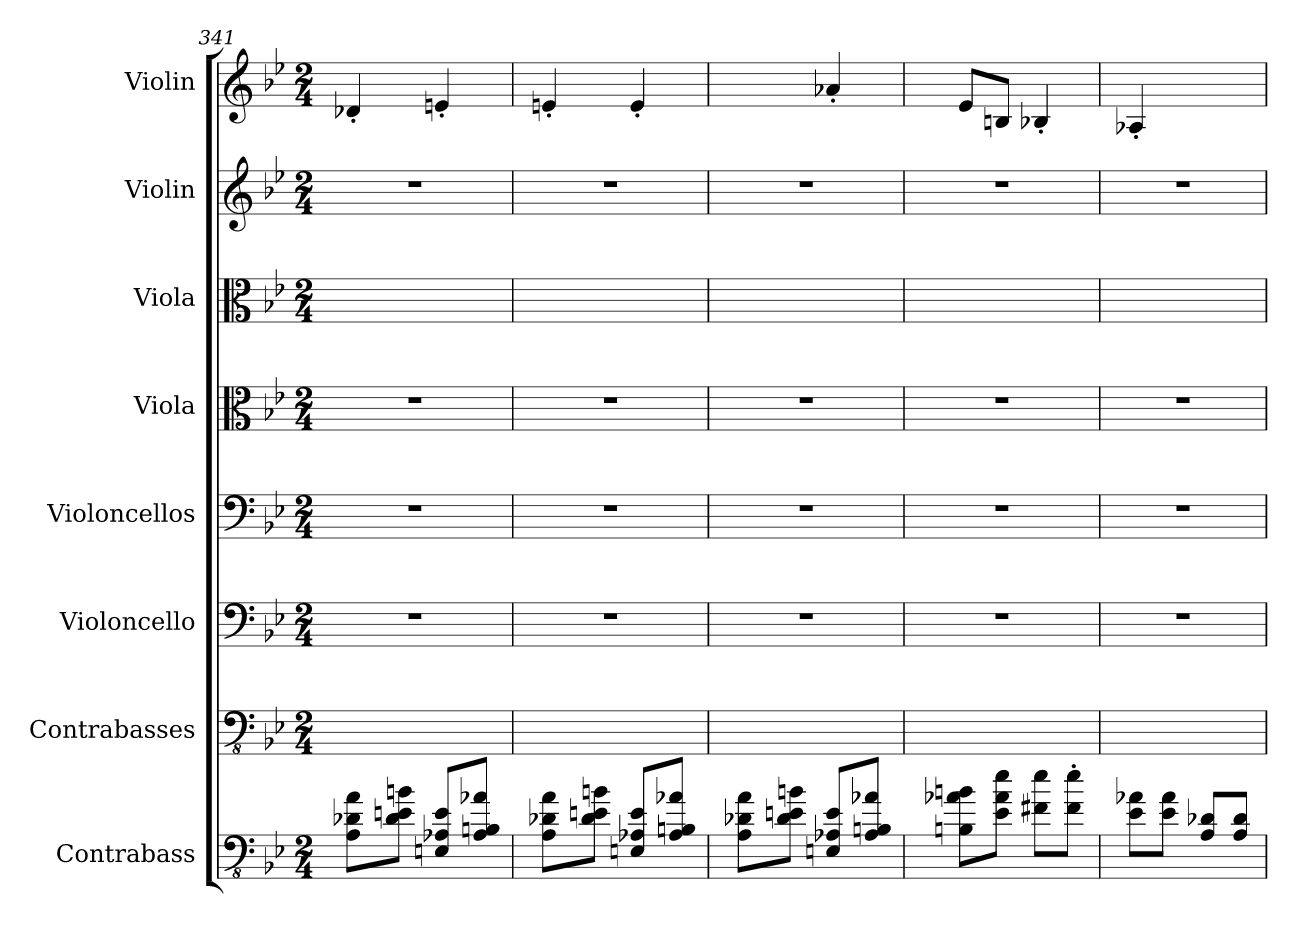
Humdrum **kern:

**kern	**kern	**kern	**kern	**kern	**kern	**kern	**kern
*part8	*part7	*part6	*part5	*part4	*part3	*part2	*part1
*staff8	*staff7	*staff6	*staff5	*staff4	*staff3	*staff2	*staff1
*I"Contrabass	*I"Contrabasses	*I"Violoncello	*I"Violoncellos	*I"Viola	*I"Viola	*I"Violin	*I"Violin
*I'Cb.	*I'Cbs.	*I'Vc.	*I'Vcs.	*I'Vla.	*I'Vla.	*I'Vln.	*I'Vln.
*clefFv4	*clefFv4	*clefF4	*clefF4	*clefC3	*clefC3	*clefG2	*clefG2
*ITrd7c12	*	*	*	*	*	*	*
*k[b-e-]	*k[b-e-]	*k[b-e-]	*k[b-e-]	*k[b-e-]	*k[b-e-]	*k[b-e-]	*k[b-e-]
*M2/4	*M2/4	*M2/4	*M2/4	*M2/4	*M2/4	*M2/4	*M2/4
=341	=341	=341	=341	=341	=341	=341	=341
8AAA\ 8DD-X\ 8AA\L	2ryy	2r	2r	2r	2ryy	2r	4d-X'/
8DD-\ 8EEn\ 8BBn\J	.	.	.	.	.	.	.
8EEEn/ 8AAA-X/ 8EE/L	.	.	.	.	.	.	4en'/
8AAA-/ 8BBBn/ 8AA-X/J	.	.	.	.	.	.	.
=342	=342	=342	=342	=342	=342	=342	=342
8AAA\ 8DD-X\ 8AA\L	2ryy	2r	2r	2r	2ryy	2r	4en'/
8DD-\ 8EEn\ 8BBn\J	.	.	.	.	.	.	.
8EEEn/ 8AAA-X/ 8EE/L	.	.	.	.	.	.	4e'/
8AAA-/ 8BBBn/ 8AA-X/J	.	.	.	.	.	.	.
=343	=343	=343	=343	=343	=343	=343	=343
8AAA\ 8DD-X\ 8AA\L	2ryy	2r	2r	2r	2ryy	2r	4ryy
8DD-\ 8EEn\ 8BBn\J	.	.	.	.	.	.	.
8EEEn/ 8AAA-X/ 8EE/L	.	.	.	.	.	.	4a-X'/
8AAA-/ 8BBBn/ 8AA-X/J	.	.	.	.	.	.	.
=344	=344	=344	=344	=344	=344	=344	=344
8BBBn\ 8AA-X\ 8BBn\L	2ryy	2r	2r	2r	2ryy	2r	8e-/L
8EE-\ 8AA-\ 8E-\J	.	.	.	.	.	.	8Bn/J
8FF#X\ 8E-\L	.	.	.	.	.	.	4B-X'/
8FF#\' 8E-\'J	.	.	.	.	.	.	.
!!LO:PB:g=z
=345	=345	=345	=345	=345	=345	=345	=345
8EE-\ 8AA-X\L	2ryy	2r	2r	2r	2ryy	2r	4A-X'/
8EE-\ 8AA-\J	.	.	.	.	.	.	.
8AAA/ 8DD-X/L	.	.	.	.	.	.	4ryy
8AAA/ 8DD-/J	.	.	.	.	.	.	.
=	=	=	=	=	=	=	=
*-	*-	*-	*-	*-	*-	*-	*-
